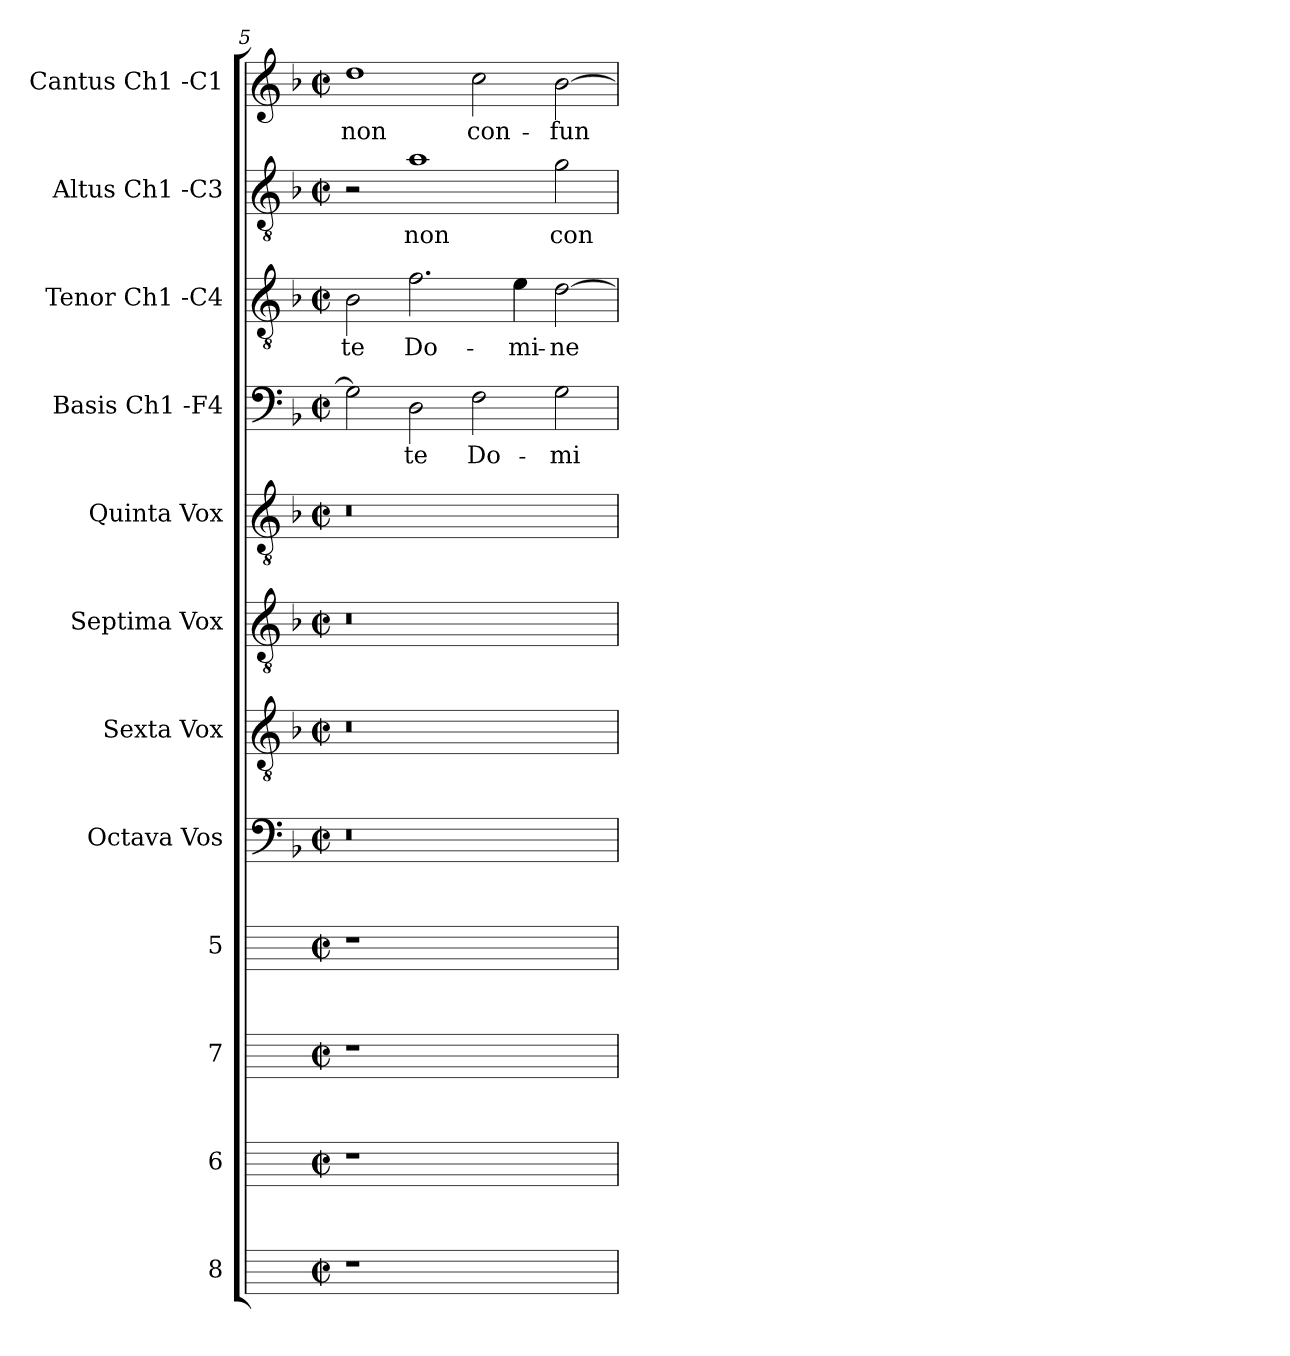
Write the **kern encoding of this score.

**kern	**kern	**kern	**kern	**kern	**kern	**kern	**kern	**kern	**text	**kern	**text	**kern	**text	**kern	**text
*part12	*part11	*part10	*part9	*part8	*part7	*part6	*part5	*part4	*part4	*part3	*part3	*part2	*part2	*part1	*part1
*staff12	*staff11	*staff10	*staff9	*staff8	*staff7	*staff6	*staff5	*staff4	*staff4	*staff3	*staff3	*staff2	*staff2	*staff1	*staff1
*I"8	*I"6	*I"7	*I"5	*I"Octava  Vos	*I"Sexta  Vox	*I"Septima  Vox	*I"Quinta  Vox	*I"Basis  Ch1 -F4	*	*I"Tenor  Ch1 -C4	*	*I"Altus  Ch1 -C3	*	*I"Cantus  Ch1 -C1	*
*	*	*	*	*	*	*	*	*I'B	*	*I'T	*	*I'A	*	*I'C	*
*	*	*	*	*clefF4	*clefGv2	*clefGv2	*clefGv2	*clefF4	*	*clefGv2	*	*clefGv2	*	*clefG2	*
*k[]	*k[]	*k[]	*k[]	*k[b-]	*k[b-]	*k[b-]	*k[b-]	*k[b-]	*	*k[b-]	*	*k[b-]	*	*k[b-]	*
*C:	*C:	*C:	*C:	*F:	*F:	*F:	*F:	*F:	*	*F:	*	*F:	*	*F:	*
*M2/2	*M2/2	*M2/2	*M2/2	*M2/2	*M2/2	*M2/2	*M2/2	*M2/2	*	*M2/2	*	*M2/2	*	*M2/2	*
*met(c|)	*met(c|)	*met(c|)	*met(c|)	*met(c|)	*met(c|)	*met(c|)	*met(c|)	*met(c|)	*	*met(c|)	*	*met(c|)	*	*met(c|)	*
=5	=5	=5	=5	=5	=5	=5	=5	=5	=5	=5	=5	=5	=5	=5	=5
!	!	!	!	!	!	!	!	!	!LO:LY:b:cj	!	!LO:LY:b:cj	!	!	!	!LO:LY:b:cj
1r	1r	1r	1r	0r	0r	0r	0r	2G\]	.	2B-\	te	2r	.	1dd	non
!	!	!	!	!	!	!	!	!	!LO:LY:b:cj	!	!LO:LY:b:cj	!	!LO:LY:b:cj	!	!
.	.	.	.	.	.	.	.	2D\	te	2.f\	Do-	1a	non	.	.
!	!	!	!	!	!	!	!	!	!LO:LY:b:cj	!	!	!	!	!	!LO:LY:b:cj
1ryy	1ryy	1ryy	1ryy	.	.	.	.	2F\	Do-	.	.	.	.	2cc\	con-
!	!	!	!	!	!	!	!	!	!	!	!LO:LY:b:cj	!	!	!	!
.	.	.	.	.	.	.	.	.	.	4e\	-mi-	.	.	.	.
!	!	!	!	!	!	!	!	!	!LO:LY:b:cj	!	!LO:LY:b:cj	!	!LO:LY:b:cj	!	!LO:LY:b:cj
.	.	.	.	.	.	.	.	2G\	-mi-	[<2d\	-ne	2g\	con-	[<2b-\	-fun-
=	=	=	=	=	=	=	=	=	=	=	=	=	=	=	=
*-	*-	*-	*-	*-	*-	*-	*-	*-	*-	*-	*-	*-	*-	*-	*-
